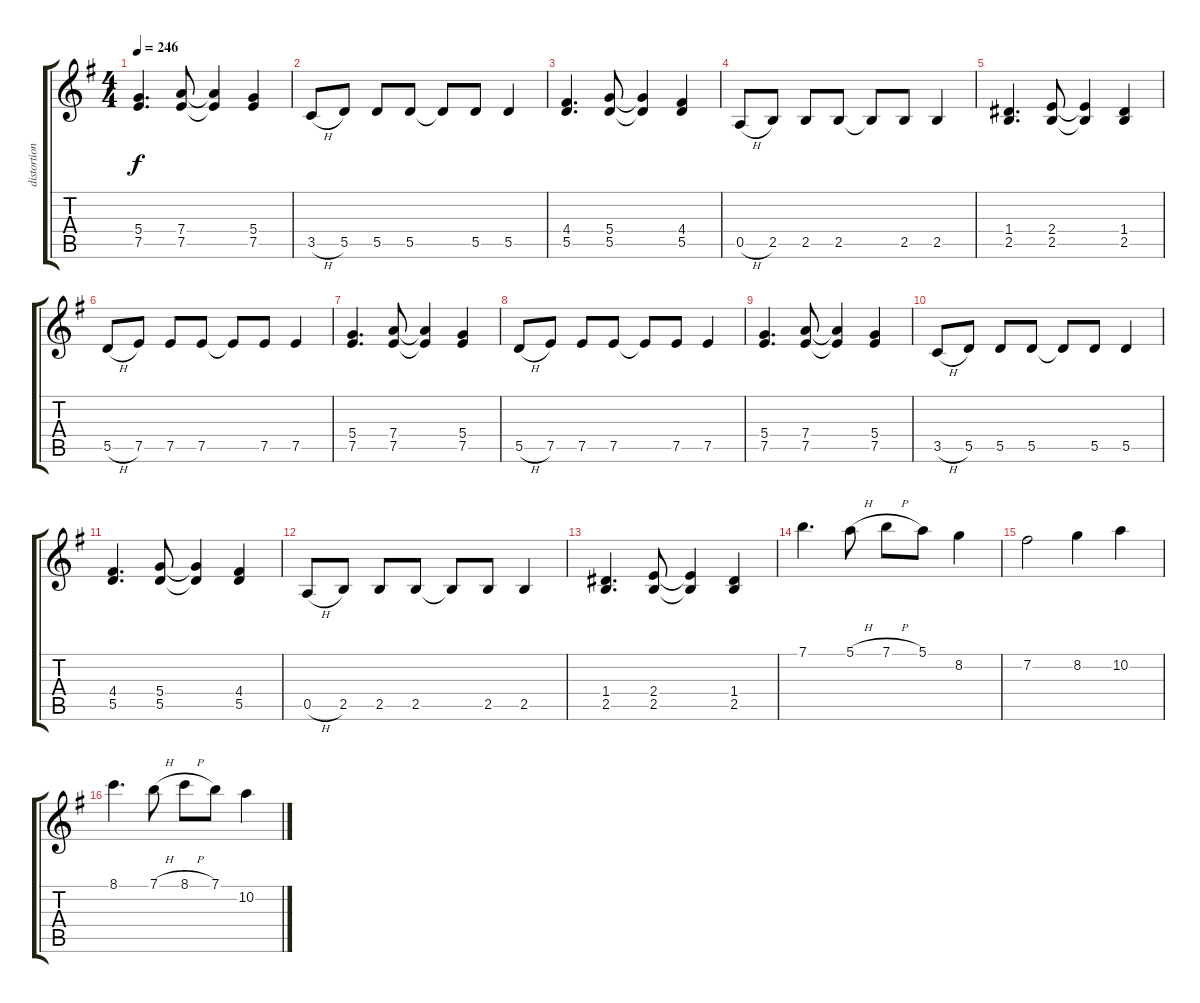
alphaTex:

\track ("distortion guitar" "distortion") {instrument distortionguitar}
\staff {score tabs}
\tuning (E4 B3 G3 D3 A2 E2) {hide}
\ts (4 4)
\tempo 246
\clef g2
\ks g
(5.4 7.5).4{d dy f} (7.4 7.5).8 (7.4{t} 7.5{t}).4 (5.4 7.5).4 |
3.5{h}.8 5.5.8 5.5.8 5.5.8 5.5{t}.8 5.5.8 5.5.4 |
(4.4 5.5).4{d} (5.4 5.5).8 (5.4{t} 5.5{t}).4 (4.4 5.5).4 |
0.5{h}.8 2.5.8 2.5.8 2.5.8 2.5{t}.8 2.5.8 2.5.4 |
(1.4 2.5).4{d} (2.4 2.5).8 (2.4{t} 2.5{t}).4 (1.4 2.5).4 |
5.5{h}.8 7.5.8 7.5.8 7.5.8 7.5{t}.8 7.5.8 7.5.4 |
(5.4 7.5).4{d} (7.4 7.5).8 (7.4{t} 7.5{t}).4 (5.4 7.5).4 |
5.5{h}.8 7.5.8 7.5.8 7.5.8 7.5{t}.8 7.5.8 7.5.4 |
(5.4 7.5).4{d} (7.4 7.5).8 (7.4{t} 7.5{t}).4 (5.4 7.5).4 |
3.5{h}.8 5.5.8 5.5.8 5.5.8 5.5{t}.8 5.5.8 5.5.4 |
(4.4 5.5).4{d} (5.4 5.5).8 (5.4{t} 5.5{t}).4 (4.4 5.5).4 |
0.5{h}.8 2.5.8 2.5.8 2.5.8 2.5{t}.8 2.5.8 2.5.4 |
(1.4 2.5).4{d} (2.4 2.5).8 (2.4{t} 2.5{t}).4 (1.4 2.5).4 |
7.1.4{d} 5.1{h}.8 7.1{h}.8 5.1.8 8.2.4 |
7.2.2 8.2.4 10.2.4 |
8.1.4{d} 7.1{h}.8 8.1{h}.8 7.1.8 10.2.4
